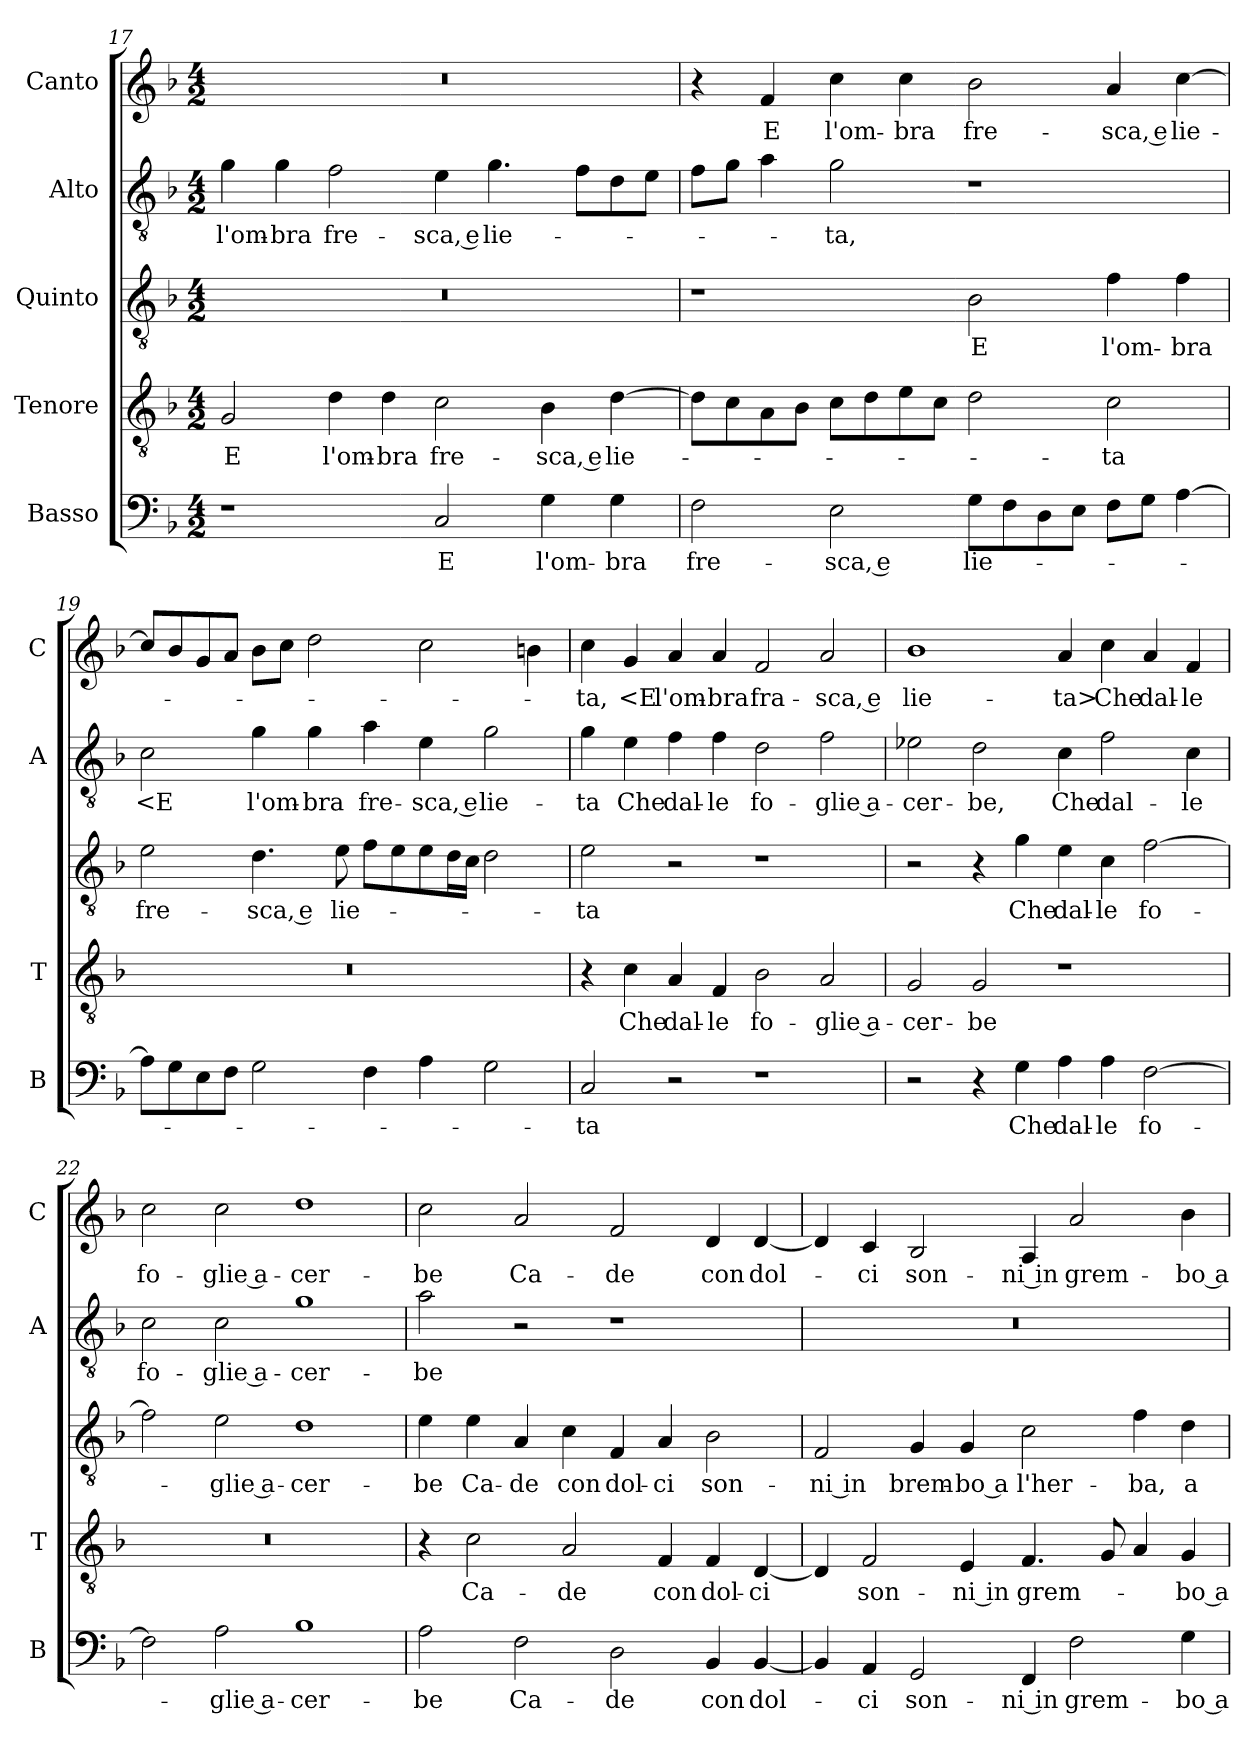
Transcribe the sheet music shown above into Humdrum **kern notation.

**kern	**text	**kern	**text	**kern	**text	**kern	**text	**kern	**text
*part5	*part5	*part4	*part4	*part3	*part3	*part2	*part2	*part1	*part1
*staff5	*staff5	*staff4	*staff4	*staff3	*staff3	*staff2	*staff2	*staff1	*staff1
*I"Basso	*	*I"Tenore	*	*I"Quinto	*	*I"Alto	*	*I"Canto	*
*I'B	*	*I'T	*	*	*	*I'A	*	*I'C	*
*clefF4	*	*clefGv2	*	*clefGv2	*	*clefGv2	*	*clefG2	*
*k[b-]	*	*k[b-]	*	*k[b-]	*	*k[b-]	*	*k[b-]	*
*M4/2	*	*M4/2	*	*M4/2	*	*M4/2	*	*M4/2	*
=17	=17	=17	=17	=17	=17	=17	=17	=17	=17
1r	.	2G	E	0r	.	4g	l'om-	0r	.
.	.	.	.	.	.	4g	-bra	.	.
.	.	4d	l'om-	.	.	2f	fre-	.	.
.	.	4d	-bra	.	.	.	.	.	.
2C	E	2c	fre-	.	.	4e	-sca, e	.	.
.	.	.	.	.	.	4.g	lie-	.	.
4G	l'om-	4B-	-sca, e	.	.	.	.	.	.
.	.	.	.	.	.	8fL	.	.	.
4G	-bra	[4d	lie-	.	.	8d	.	.	.
.	.	.	.	.	.	8eJ	.	.	.
=18	=18	=18	=18	=18	=18	=18	=18	=18	=18
2F	fre-	8dL]	.	1r	.	8fL	.	4r	.
.	.	8c	.	.	.	8gJ	.	.	.
.	.	8A	.	.	.	4a	.	4f	E
.	.	8B-J	.	.	.	.	.	.	.
2E	-sca, e	8cL	.	.	.	2g	-ta,	4cc	l'om-
.	.	8d	.	.	.	.	.	.	.
.	.	8e	.	.	.	.	.	4cc	-bra
.	.	8cJ	.	.	.	.	.	.	.
8GL	lie-	2d	.	2B-	E	1r	.	2b-	fre-
8F	.	.	.	.	.	.	.	.	.
8D	.	.	.	.	.	.	.	.	.
8EJ	.	.	.	.	.	.	.	.	.
8FL	.	2c	-ta	4f	l'om-	.	.	4a	-sca, e
8GJ	.	.	.	.	.	.	.	.	.
[4A	.	.	.	4f	-bra	.	.	[4cc	lie-
=19	=19	=19	=19	=19	=19	=19	=19	=19	=19
8AL]	.	0r	.	2e	fre-	2c	<E	8ccL]	.
8G	.	.	.	.	.	.	.	8b-	.
8E	.	.	.	.	.	.	.	8g	.
8FJ	.	.	.	.	.	.	.	8aJ	.
2G	.	.	.	4.d	-sca, e	4g	l'om-	8b-L	.
.	.	.	.	.	.	.	.	8ccJ	.
.	.	.	.	.	.	4g	-bra	2dd	.
.	.	.	.	8e	lie-	.	.	.	.
4F	.	.	.	8fL	.	4a	fre-	.	.
.	.	.	.	8e	.	.	.	.	.
4A	.	.	.	8e	.	4e	-sca, e	2cc	.
.	.	.	.	16dL	.	.	.	.	.
.	.	.	.	16cJJ	.	.	.	.	.
2G	.	.	.	2d	.	2g	lie-	.	.
.	.	.	.	.	.	.	.	4bn	.
=20	=20	=20	=20	=20	=20	=20	=20	=20	=20
2C	-ta	4r	.	2e	-ta	4g	-ta	4cc	-ta,
.	.	4c	Che	.	.	4e	Che	4g	<E
2r	.	4A	dal-	2r	.	4f	dal-	4a	l'om-
.	.	4F	-le	.	.	4f	-le	4a	-bra
1r	.	2B-	fo-	1r	.	2d	fo-	2f	fra-
.	.	2A	-glie a-	.	.	2f	-glie a-	2a	-sca, e
=21	=21	=21	=21	=21	=21	=21	=21	=21	=21
2r	.	2G	-cer-	2r	.	2e-X	-cer-	1b-	lie-
4r	.	2G	-be	4r	.	2d	-be,	.	.
4G	Che	.	.	4g	Che	.	.	.	.
4A	dal-	1r	.	4e	dal-	4c	Che	4a	-ta>
4A	-le	.	.	4c	-le	2f	dal-	4cc	Che
[2F	fo-	.	.	[2f	fo-	.	.	4a	dal-
.	.	.	.	.	.	4c	-le	4f	-le
=22	=22	=22	=22	=22	=22	=22	=22	=22	=22
2F]	.	0r	.	2f]	.	2c	fo-	2cc	fo-
2A	-glie a-	.	.	2e	-glie a-	2c	-glie a-	2cc	-glie a-
1B-	-cer-	.	.	1d	-cer-	1g	-cer-	1dd	-cer-
=23	=23	=23	=23	=23	=23	=23	=23	=23	=23
2A	-be	4r	.	4e	-be	2a	-be	2cc	-be
.	.	2c	Ca-	4e	Ca-	.	.	.	.
2F	Ca-	.	.	4A	-de	2r	.	2a	Ca-
.	.	2A	-de	4c	con	.	.	.	.
2D	-de	.	.	4F	dol-	1r	.	2f	-de
.	.	4F	con	4A	-ci	.	.	.	.
4BB-	con	4F	dol-	2B-	son-	.	.	4d	con
[4BB-	dol-	[4D	-ci	.	.	.	.	[4d	dol-
=24	=24	=24	=24	=24	=24	=24	=24	=24	=24
4BB-]	.	4D]	.	2F	-ni in	0r	.	4d]	.
4AA	-ci	2F	son-	.	.	.	.	4c	-ci
2GG	son-	.	.	4G	brem-	.	.	2B-	son-
.	.	4E	-ni in	4G	-bo a	.	.	.	.
4FF	-ni in	4.F	grem-	2c	l'her-	.	.	4A	-ni in
2F	grem-	.	.	.	.	.	.	2a	grem-
.	.	8G	.	.	.	.	.	.	.
.	.	4A	.	4f	-ba,	.	.	.	.
4G	-bo a	4G	-bo a	4d	a	.	.	4b-	-bo a
=	=	=	=	=	=	=	=	=	=
*-	*-	*-	*-	*-	*-	*-	*-	*-	*-
